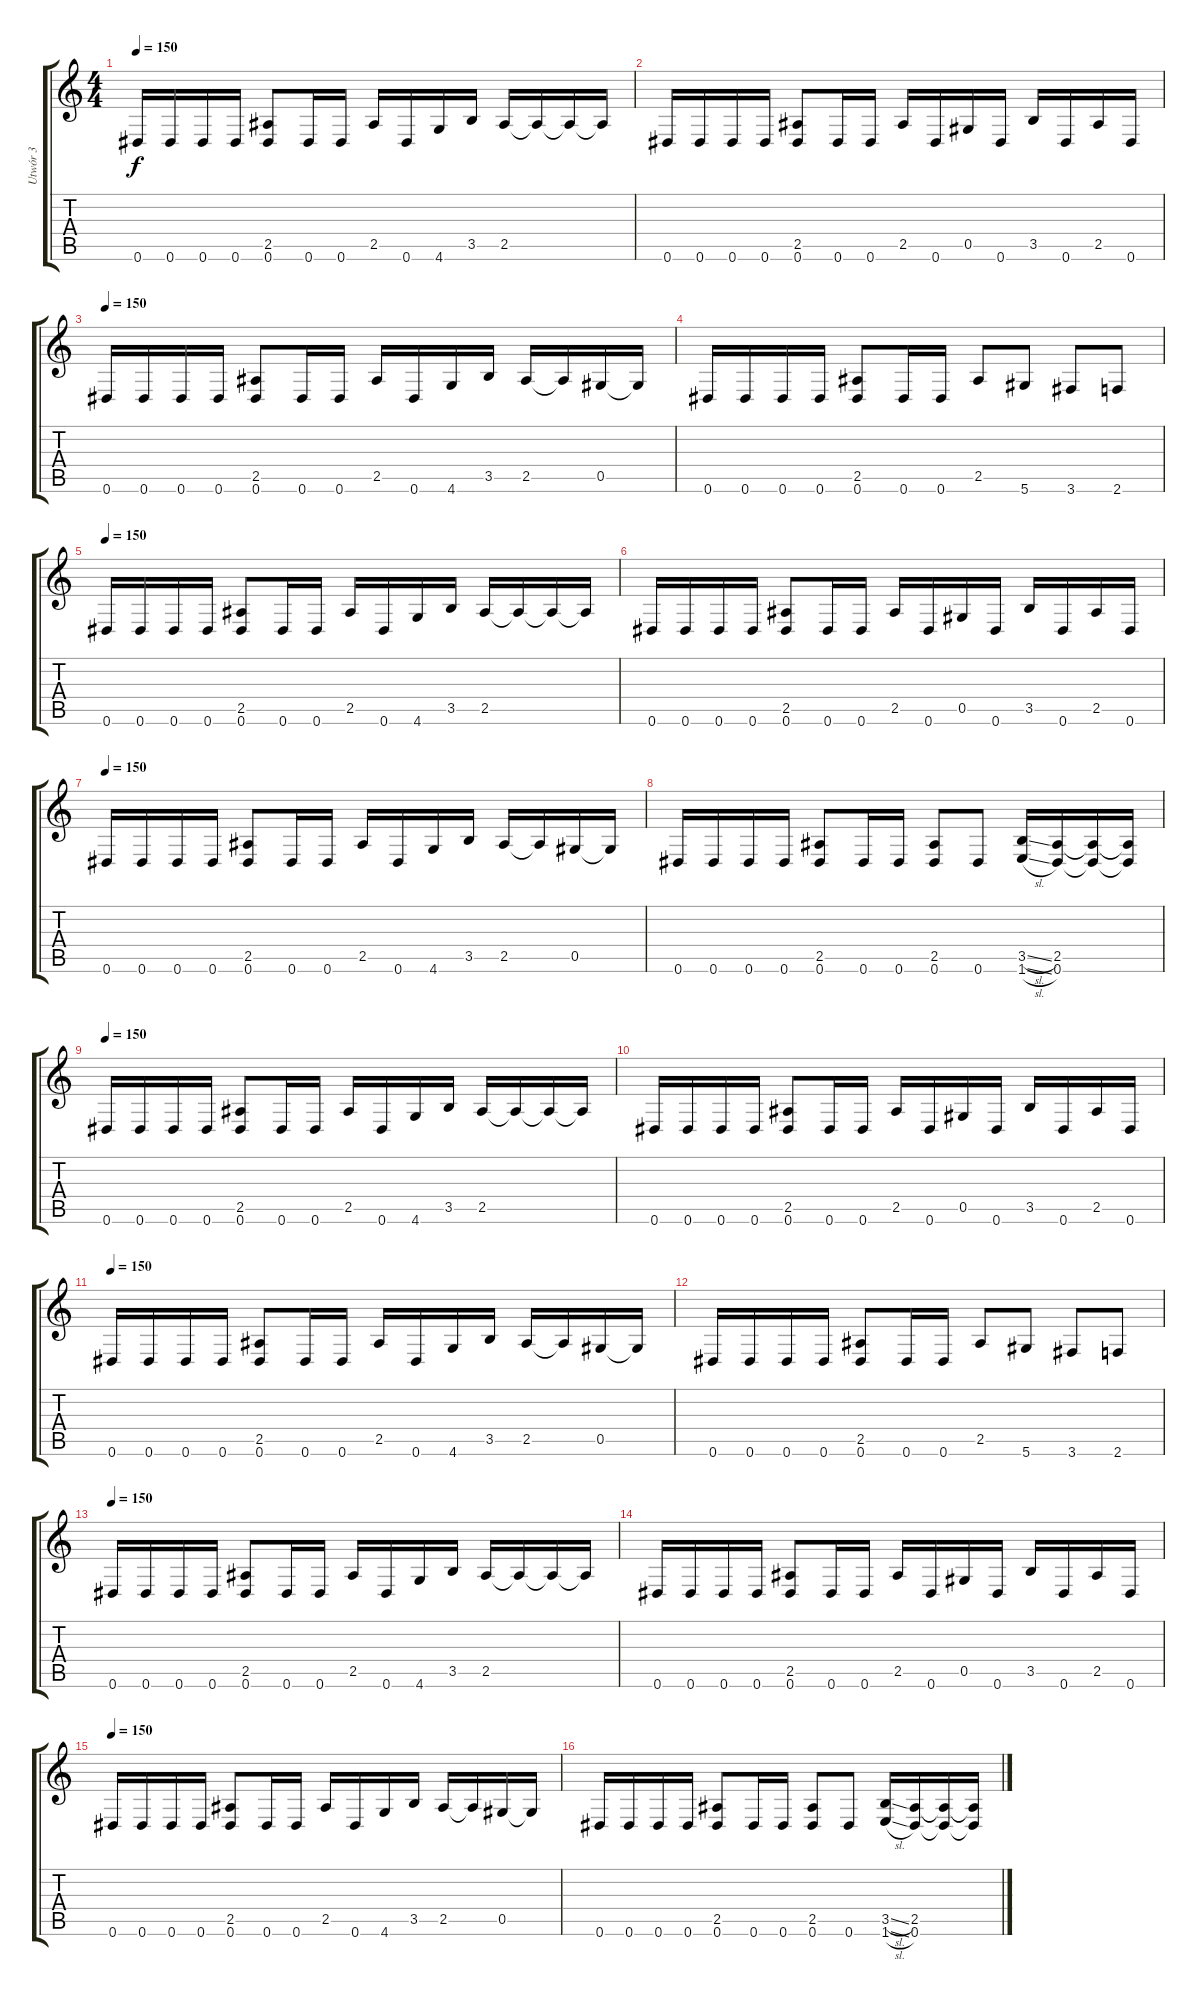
\track ("Utwór 3" "Utwór 3") {instrument distortionguitar}
\staff {score tabs}
\tuning (Eb4 Bb3 Gb3 Db3 Ab2 Eb2) {hide}
\ts (4 4)
\tempo 150
\clef g2
\ks c
0.6.16{dy f} 0.6.16 0.6.16 0.6.16 (2.5 0.6).8 0.6.16 0.6.16 2.5.16 0.6.16 4.6.16 3.5.16 2.5.16 2.5{t}.16 2.5{t}.16 2.5{t}.16 |
0.6.16 0.6.16 0.6.16 0.6.16 (2.5 0.6).8 0.6.16 0.6.16 2.5.16 0.6.16 0.5.16 0.6.16 3.5.16 0.6.16 2.5.16 0.6.16 |
\tempo 150
0.6.16 0.6.16 0.6.16 0.6.16 (2.5 0.6).8 0.6.16 0.6.16 2.5.16 0.6.16 4.6.16 3.5.16 2.5.16 2.5{t}.16 0.5.16 0.5{t}.16 |
0.6.16 0.6.16 0.6.16 0.6.16 (2.5 0.6).8 0.6.16 0.6.16 2.5.8 5.6.8 3.6.8 2.6.8 |
\tempo 150
0.6.16 0.6.16 0.6.16 0.6.16 (2.5 0.6).8 0.6.16 0.6.16 2.5.16 0.6.16 4.6.16 3.5.16 2.5.16 2.5{t}.16 2.5{t}.16 2.5{t}.16 |
0.6.16 0.6.16 0.6.16 0.6.16 (2.5 0.6).8 0.6.16 0.6.16 2.5.16 0.6.16 0.5.16 0.6.16 3.5.16 0.6.16 2.5.16 0.6.16 |
\tempo 150
0.6.16 0.6.16 0.6.16 0.6.16 (2.5 0.6).8 0.6.16 0.6.16 2.5.16 0.6.16 4.6.16 3.5.16 2.5.16 2.5{t}.16 0.5.16 0.5{t}.16 |
0.6.16 0.6.16 0.6.16 0.6.16 (2.5 0.6).8 0.6.16 0.6.16 (2.5 0.6).8 0.6.8 (3.5{sl} 1.6{sl}).16 (2.5 0.6).16 (2.5{t} 0.6{t}).16 (2.5{t} 0.6{t}).16 |
\tempo 150
0.6.16 0.6.16 0.6.16 0.6.16 (2.5 0.6).8 0.6.16 0.6.16 2.5.16 0.6.16 4.6.16 3.5.16 2.5.16 2.5{t}.16 2.5{t}.16 2.5{t}.16 |
0.6.16 0.6.16 0.6.16 0.6.16 (2.5 0.6).8 0.6.16 0.6.16 2.5.16 0.6.16 0.5.16 0.6.16 3.5.16 0.6.16 2.5.16 0.6.16 |
\tempo 150
0.6.16 0.6.16 0.6.16 0.6.16 (2.5 0.6).8 0.6.16 0.6.16 2.5.16 0.6.16 4.6.16 3.5.16 2.5.16 2.5{t}.16 0.5.16 0.5{t}.16 |
0.6.16 0.6.16 0.6.16 0.6.16 (2.5 0.6).8 0.6.16 0.6.16 2.5.8 5.6.8 3.6.8 2.6.8 |
\tempo 150
0.6.16 0.6.16 0.6.16 0.6.16 (2.5 0.6).8 0.6.16 0.6.16 2.5.16 0.6.16 4.6.16 3.5.16 2.5.16 2.5{t}.16 2.5{t}.16 2.5{t}.16 |
0.6.16 0.6.16 0.6.16 0.6.16 (2.5 0.6).8 0.6.16 0.6.16 2.5.16 0.6.16 0.5.16 0.6.16 3.5.16 0.6.16 2.5.16 0.6.16 |
\tempo 150
0.6.16 0.6.16 0.6.16 0.6.16 (2.5 0.6).8 0.6.16 0.6.16 2.5.16 0.6.16 4.6.16 3.5.16 2.5.16 2.5{t}.16 0.5.16 0.5{t}.16 |
0.6.16 0.6.16 0.6.16 0.6.16 (2.5 0.6).8 0.6.16 0.6.16 (2.5 0.6).8 0.6.8 (3.5{sl} 1.6{sl}).16 (2.5 0.6).16 (2.5{t} 0.6{t}).16 (2.5{t} 0.6{t}).16
